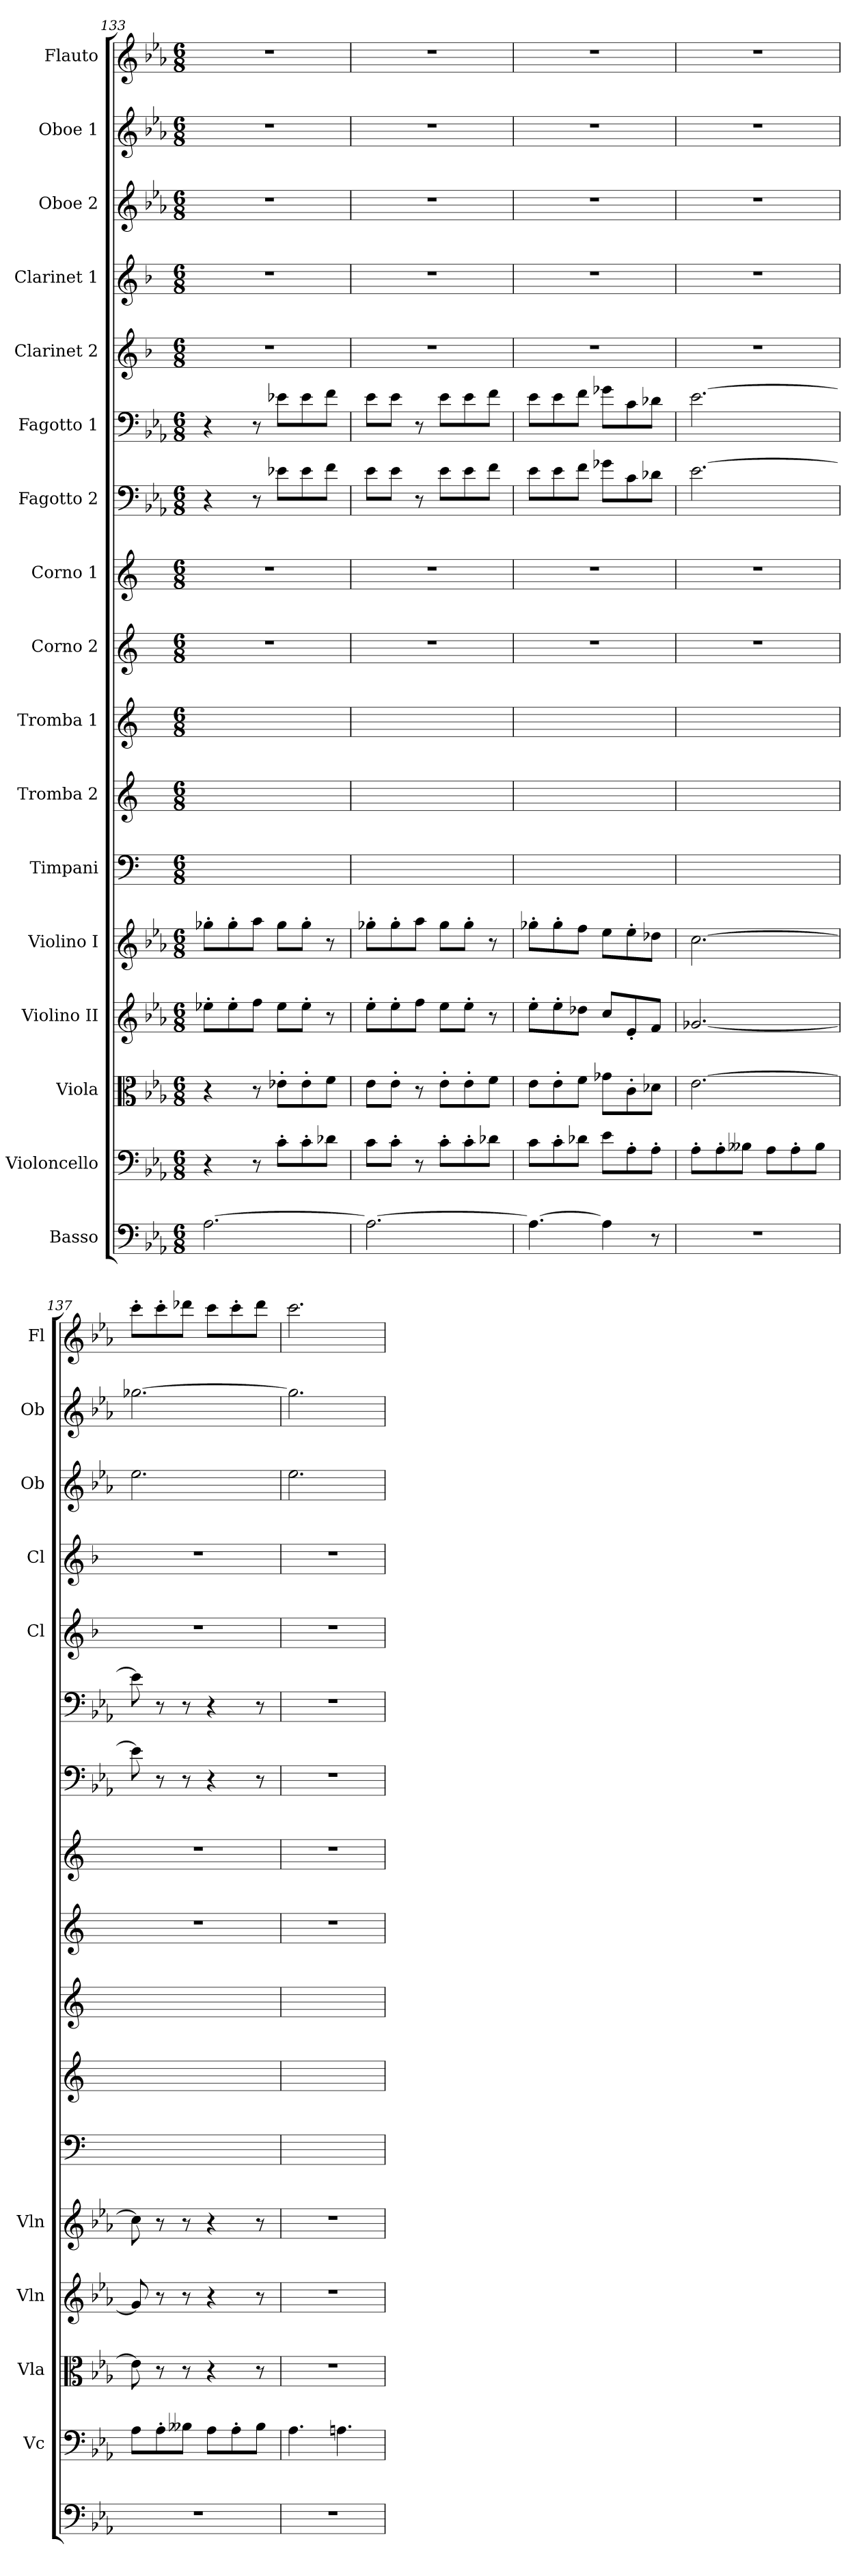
**kern	**kern	**kern	**kern	**kern	**kern	**kern	**kern	**kern	**kern	**kern	**kern	**kern	**kern	**kern	**kern	**kern
*part17	*part16	*part15	*part14	*part13	*part12	*part11	*part10	*part9	*part8	*part7	*part6	*part5	*part4	*part3	*part2	*part1
*staff17	*staff16	*staff15	*staff14	*staff13	*staff12	*staff11	*staff10	*staff9	*staff8	*staff7	*staff6	*staff5	*staff4	*staff3	*staff2	*staff1
*I"Basso	*I"Violoncello	*I"Viola	*I"Violino II	*I"Violino I	*I"Timpani	*I"Tromba 2	*I"Tromba 1	*I"Corno 2	*I"Corno 1	*I"Fagotto 2	*I"Fagotto 1	*I"Clarinet 2	*I"Clarinet 1	*I"Oboe 2	*I"Oboe 1	*I"Flauto
*	*I'Vc	*I'Vla	*I'Vln	*I'Vln	*	*	*	*	*	*	*	*I'Cl	*I'Cl	*I'Ob	*I'Ob	*I'Fl
*clefF4	*clefF4	*clefC3	*clefG2	*clefG2	*clefF4	*clefG2	*clefG2	*clefG2	*clefG2	*clefF4	*clefF4	*clefG2	*clefG2	*clefG2	*clefG2	*clefG2
*ITrd7c12	*	*	*	*	*	*ITrd-2c-3	*ITrd-2c-3	*ITrd5c9	*ITrd5c9	*	*	*ITrd1c2	*ITrd1c2	*	*	*
*k[b-e-a-]	*k[b-e-a-]	*k[b-e-a-]	*k[b-e-a-]	*k[b-e-a-]	*	*	*	*	*	*k[b-e-a-]	*k[b-e-a-]	*k[b-e-a-]	*k[b-e-a-]	*k[b-e-a-]	*k[b-e-a-]	*k[b-e-a-]
*M6/8	*M6/8	*M6/8	*M6/8	*M6/8	*M6/8	*M6/8	*M6/8	*M6/8	*M6/8	*M6/8	*M6/8	*M6/8	*M6/8	*M6/8	*M6/8	*M6/8
=133	=133	=133	=133	=133	=133	=133	=133	=133	=133	=133	=133	=133	=133	=133	=133	=133
[2.AA-	4r	4r	8ee-X'\L	8gg-X'\L	2.ryy	2.ryy	2.ryy	2.r	2.r	4r	4r	2.r	2.r	2.r	2.r	2.r
.	.	.	8ee-'\	8gg-'\	.	.	.	.	.	.	.	.	.	.	.	.
.	8r	8r	8ff\J	8aa-\J	.	.	.	.	.	8r	8r	.	.	.	.	.
.	8c'\L	8e-X'\L	8ee-\L	8gg-\L	.	.	.	.	.	8e-X\L	8e-X\L	.	.	.	.	.
.	8c'\	8e-'\	8ee-'\J	8gg-'\J	.	.	.	.	.	8e-\	8e-\	.	.	.	.	.
.	8d-X\J	8f\J	8r	8r	.	.	.	.	.	8f\J	8f\J	.	.	.	.	.
=134	=134	=134	=134	=134	=134	=134	=134	=134	=134	=134	=134	=134	=134	=134	=134	=134
2.AA-_	8c\L	8e-\L	8ee-'\L	8gg-X'\L	2.ryy	2.ryy	2.ryy	2.r	2.r	8e-\L	8e-\L	2.r	2.r	2.r	2.r	2.r
.	8c'\J	8e-'\J	8ee-'\	8gg-'\	.	.	.	.	.	8e-\J	8e-\J	.	.	.	.	.
.	8r	8r	8ff\J	8aa-\J	.	.	.	.	.	8r	8r	.	.	.	.	.
.	8c'\L	8e-'\L	8ee-\L	8gg-\L	.	.	.	.	.	8e-\L	8e-\L	.	.	.	.	.
.	8c'\	8e-'\	8ee-'\J	8gg-'\J	.	.	.	.	.	8e-\	8e-\	.	.	.	.	.
.	8d-X\J	8f\J	8r	8r	.	.	.	.	.	8f\J	8f\J	.	.	.	.	.
=135	=135	=135	=135	=135	=135	=135	=135	=135	=135	=135	=135	=135	=135	=135	=135	=135
4.AA-_	8c\L	8e-\L	8ee-'\L	8gg-X'\L	2.ryy	2.ryy	2.ryy	2.r	2.r	8e-\L	8e-\L	2.r	2.r	2.r	2.r	2.r
.	8c'\	8e-'\	8ee-'\	8gg-'\	.	.	.	.	.	8e-\	8e-\	.	.	.	.	.
.	8d-X\J	8f\J	8dd-X\J	8ff\J	.	.	.	.	.	8f\J	8f\J	.	.	.	.	.
4AA-]	8e-\L	8g-X\L	8cc/L	8ee-\L	.	.	.	.	.	8g-X\L	8g-X\L	.	.	.	.	.
.	8A-'\	8c'\	8e-'/	8ee-'\	.	.	.	.	.	8c\	8c\	.	.	.	.	.
8r	8A-'\J	8d-X\J	8f/J	8dd-X\J	.	.	.	.	.	8d-X\J	8d-X\J	.	.	.	.	.
=136	=136	=136	=136	=136	=136	=136	=136	=136	=136	=136	=136	=136	=136	=136	=136	=136
2.r	8A-'\L	[2.e-	[2.g-X	[2.cc	2.ryy	2.ryy	2.ryy	2.r	2.r	[2.e-	[2.e-	2.r	2.r	2.r	2.r	2.r
.	8A-'\	.	.	.	.	.	.	.	.	.	.	.	.	.	.	.
.	8B--X\J	.	.	.	.	.	.	.	.	.	.	.	.	.	.	.
.	8A-\L	.	.	.	.	.	.	.	.	.	.	.	.	.	.	.
.	8A-'\	.	.	.	.	.	.	.	.	.	.	.	.	.	.	.
.	8B--\J	.	.	.	.	.	.	.	.	.	.	.	.	.	.	.
=137	=137	=137	=137	=137	=137	=137	=137	=137	=137	=137	=137	=137	=137	=137	=137	=137
2.r	8A-\L	8e-]	8g-]	8cc]	2.ryy	2.ryy	2.ryy	2.r	2.r	8e-]	8e-]	2.r	2.r	2.ee-	[2.gg-X	8ccc'\L
.	8A-'\	8r	8r	8r	.	.	.	.	.	8r	8r	.	.	.	.	8ccc'\
.	8B--X\J	8r	8r	8r	.	.	.	.	.	8r	8r	.	.	.	.	8ddd-X\J
.	8A-\L	4r	4r	4r	.	.	.	.	.	4r	4r	.	.	.	.	8ccc\L
.	8A-'\	.	.	.	.	.	.	.	.	.	.	.	.	.	.	8ccc'\
.	8B--\J	8r	8r	8r	.	.	.	.	.	8r	8r	.	.	.	.	8ddd-\J
=138	=138	=138	=138	=138	=138	=138	=138	=138	=138	=138	=138	=138	=138	=138	=138	=138
2.r	4.A-	2.r	2.r	2.r	2.ryy	2.ryy	2.ryy	2.r	2.r	2.r	2.r	2.r	2.r	2.ee-	2.gg-]	2.ccc
.	4.An	.	.	.	.	.	.	.	.	.	.	.	.	.	.	.
=	=	=	=	=	=	=	=	=	=	=	=	=	=	=	=	=
*-	*-	*-	*-	*-	*-	*-	*-	*-	*-	*-	*-	*-	*-	*-	*-	*-
